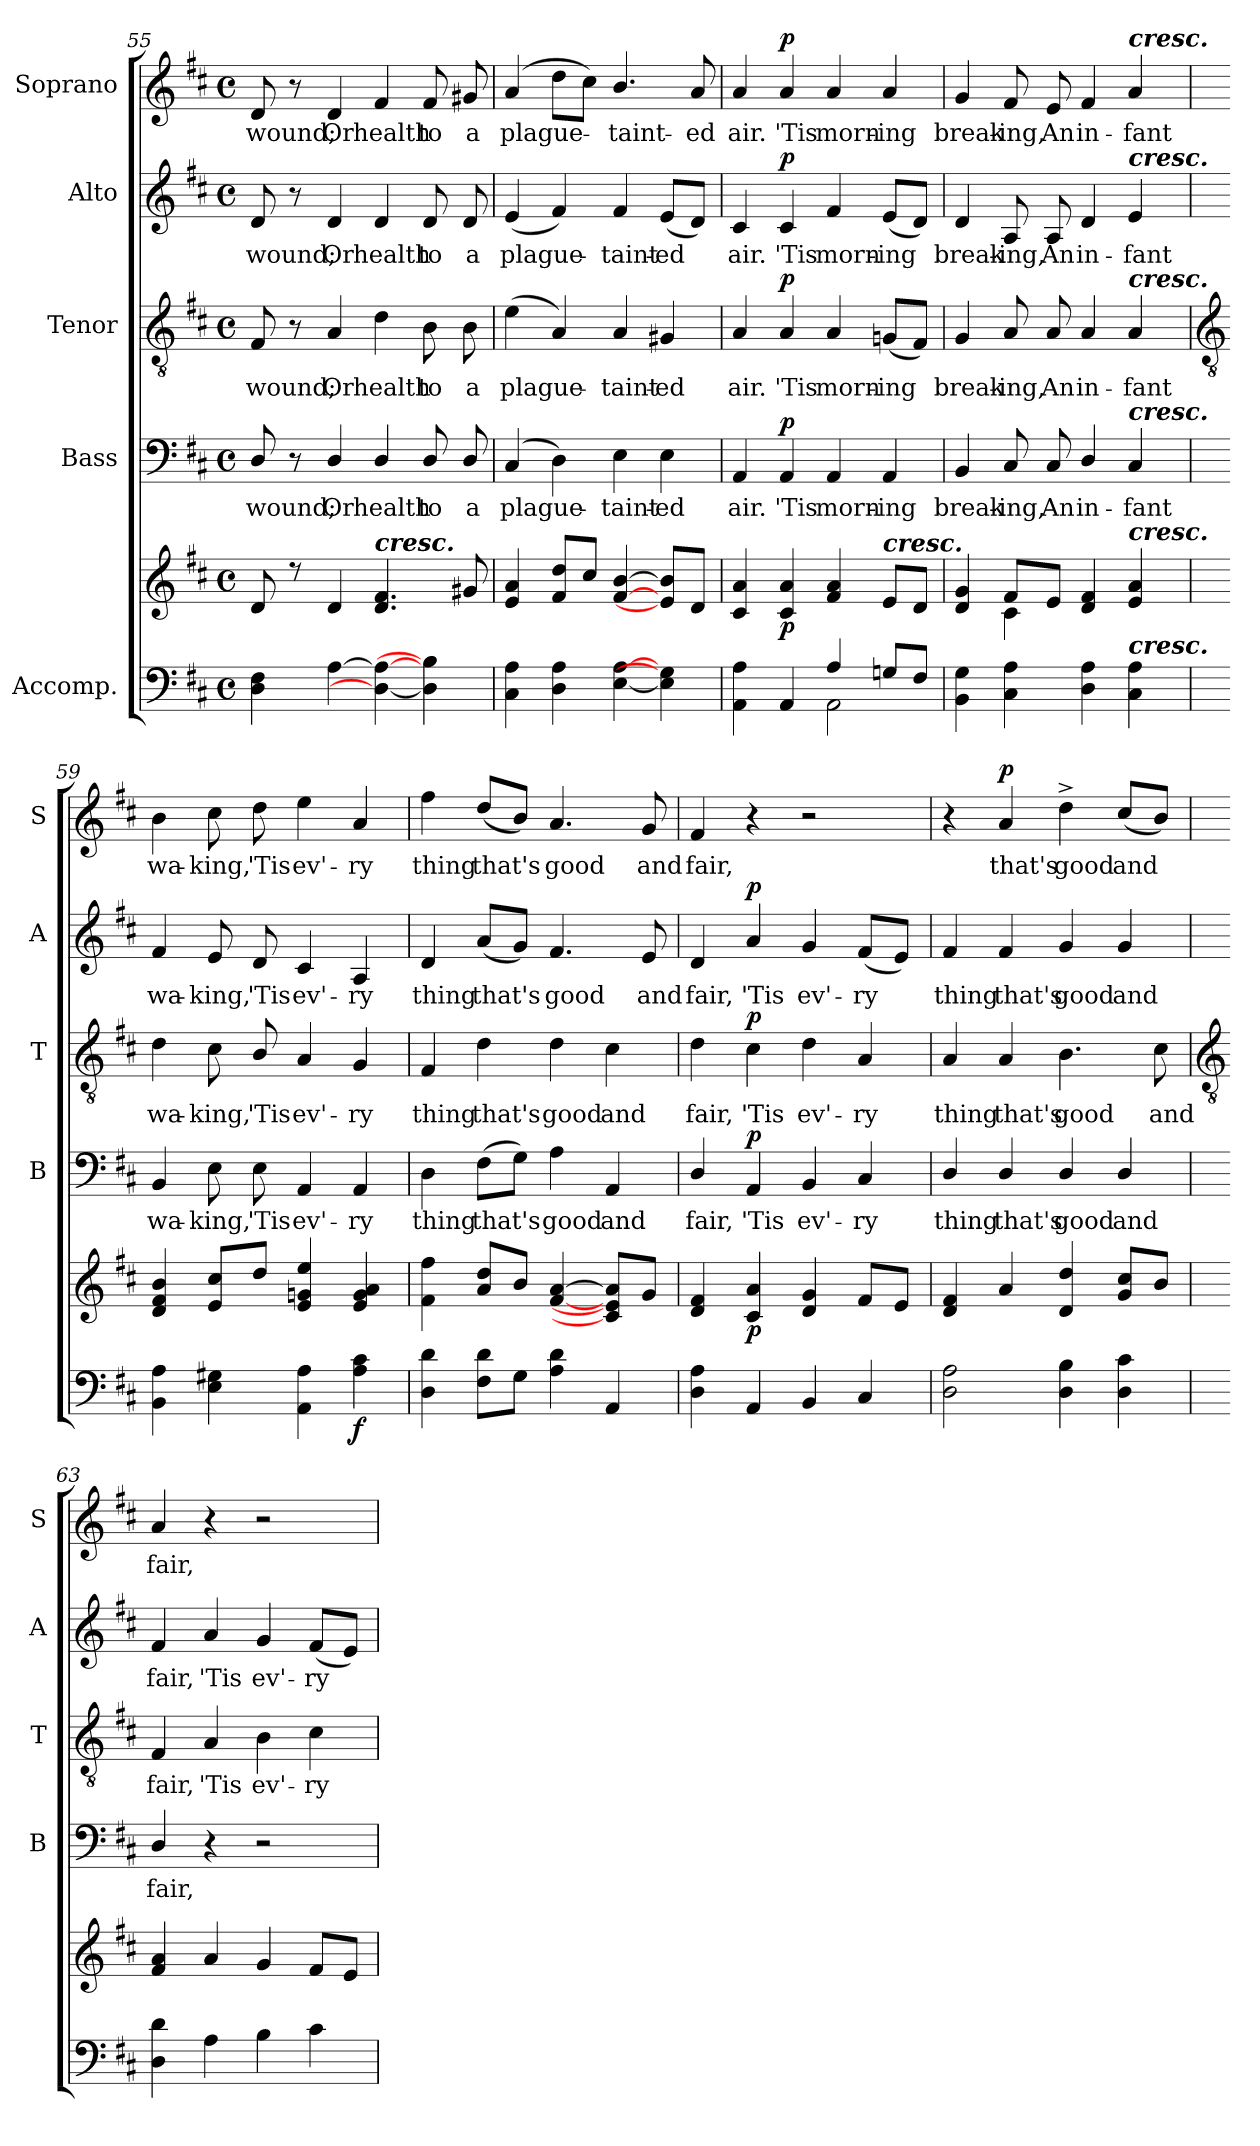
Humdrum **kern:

**kern	**kern	**dynam	**kern	**text	**dynam	**kern	**text	**dynam	**kern	**text	**dynam	**kern	**text	**dynam
*part5	*part5	*part5	*part4	*part4	*part4	*part3	*part3	*part3	*part2	*part2	*part2	*part1	*part1	*part1
*staff6	*staff5	*staff5/6	*staff4	*staff4	*staff4	*staff3	*staff3	*staff3	*staff2	*staff2	*staff2	*staff1	*staff1	*staff1
*I"Accomp.	*	*	*I"Bass	*	*	*I"Tenor	*	*	*I"Alto	*	*	*I"Soprano	*	*
*	*	*	*I'B	*	*	*I'T	*	*	*I'A	*	*	*I'S	*	*
!!LO:LB:g=z
*clefF4	*clefG2	*	*clefF4	*	*	*clefGv2	*	*	*clefG2	*	*	*clefG2	*	*
*k[f#c#]	*k[f#c#]	*	*k[f#c#]	*	*	*k[f#c#]	*	*	*k[f#c#]	*	*	*k[f#c#]	*	*
*D:	*D:	*	*D:	*	*	*D:	*	*	*D:	*	*	*D:	*	*
*M4/4	*M4/4	*	*M4/4	*	*	*M4/4	*	*	*M4/4	*	*	*M4/4	*	*
*met(c)	*met(c)	*	*met(c)	*	*	*met(c)	*	*	*met(c)	*	*	*met(c)	*	*
=55	=55	=55	=55	=55	=55	=55	=55	=55	=55	=55	=55	=55	=55	=55
*	*^	*	*	*	*	*	*	*	*	*	*	*	*	*
!	!	!	!	!	!LO:LY:b	!	!	!LO:LY:b	!	!	!LO:LY:b	!	!	!LO:LY:b	!
4D\ 4F#\	8d/	1ryy	.	8D/	wound;	.	8F#	wound;	.	8d	wound;	.	8d	wound;	.
.	8r	.	.	8r	.	.	8r	.	.	8r	.	.	8r	.	.
!	!	!	!	!	!LO:LY:b	!	!	!LO:LY:b	!	!	!LO:LY:b	!	!	!LO:LY:b	!
[4A	4d	.	.	4D/	Or	.	4A	Or	.	4d	Or	.	4d	Or	.
!	!LO:TX:a:Bi:t=cresc.	!	!	!	!	!	!	!	!	!	!	!	!	!	!
!	!	!	!	!	!LO:LY:b	!	!	!LO:LY:b	!	!	!LO:LY:b	!	!	!LO:LY:b	!
4D\_ 4A\_	4.d 4.f#	.	.	4D/	health	.	4d	health	.	4d	health	.	4f#	health	.
!	!	!	!	!	!LO:LY:b	!	!	!LO:LY:b	!	!	!LO:LY:b	!	!	!LO:LY:b	!
4D] 4B]	.	.	.	8D/	to	.	8B	to	.	8d	to	.	8f#	to	.
!	!	!	!	!	!LO:LY:b	!	!	!LO:LY:b	!	!	!LO:LY:b	!	!	!LO:LY:b	!
.	8g#X	.	.	8D/	a	.	8B	a	.	8d	a	.	8g#X	a	.
=56	=56	=56	=56	=56	=56	=56	=56	=56	=56	=56	=56	=56	=56	=56	=56
!	!	!	!	!	!LO:LY:b	!	!	!LO:LY:b	!	!	!LO:LY:b	!	!	!LO:LY:b	!
4C# 4A	4e 4a	1ryy	.	(<4C#	plague-	.	(<4e	plague-	.	(<4e	plague-	.	(>4a	plague-	.
4D 4A	8f# 8ddL	.	.	4D)	.	.	4A)	.	.	4f#)	.	.	8ddL	.	.
.	8cc#J	.	.	.	.	.	.	.	.	.	.	.	8cc#J)	.	.
!	!	!	!	!	!LO:LY:b	!	!	!LO:LY:b	!	!	!LO:LY:b	!	!	!LO:LY:b	!
[4E [4A	[4f#/ [4b/	.	.	4E	taint-	.	4A	taint-	.	4f#	taint-	.	4.b/	taint-	.
!	!	!	!	!	!LO:LY:b	!	!	!LO:LY:b	!	!	!LO:LY:b	!	!	!	!
4E] 4G#]	8e] 8b]L	.	.	4E	-ed	.	4G#X	-ed	.	(<8eL	-ed	.	.	.	.
!	!	!	!	!	!	!	!	!	!	!	!	!	!	!LO:LY:b	!
.	8dJ	.	.	.	.	.	.	.	.	8dJ)	.	.	8a	-ed	.
=57	=57	=57	=57	=57	=57	=57	=57	=57	=57	=57	=57	=57	=57	=57	=57
*^	*	*	*	*	*	*	*	*	*	*	*	*	*	*	*
!	!	!	!	!	!	!LO:LY:b	!	!	!LO:LY:b	!	!	!LO:LY:b	!	!	!LO:LY:b	!
2ryy	4AA 4A	4c# 4a	2ryy	.	4AA	air.	.	4A	air.	.	4c#	air.	.	4a	air.	.
!	!	!	!	!LO:DY:b	!	!LO:LY:b	!LO:DY:b	!	!LO:LY:b	!LO:DY:b	!	!LO:LY:b	!LO:DY:b	!	!LO:LY:b	!LO:DY:b
.	4AA	4c# 4a	.	p	4AA	'Tis	p	4A	'Tis	p	4c#	'Tis	p	4a	'Tis	p
!	!	!	!	!	!	!LO:LY:b	!	!	!LO:LY:b	!	!	!LO:LY:b	!	!	!LO:LY:b	!
4A/	2AA\	4f#/ 4a/	2ryy	.	4AA	morn-	.	4A	morn-	.	4f#	morn-	.	4a	morn-	.
!	!	!LO:TX:a:Bi:t=cresc.	!	!	!	!	!	!	!	!	!	!	!	!	!	!
!	!	!	!	!	!	!LO:LY:b	!	!	!LO:LY:b	!	!	!LO:LY:b	!	!	!LO:LY:b	!
8Gn/L	.	8eL	.	.	4AA	-ing	.	(<8GnL	-ing	.	(<8eL	-ing	.	4a	-ing	.
8F#/J	.	8dJ	.	.	.	.	.	8F#J)	.	.	8dJ)	.	.	.	.	.
*v	*v	*	*	*	*	*	*	*	*	*	*	*	*	*	*	*
=58	=58	=58	=58	=58	=58	=58	=58	=58	=58	=58	=58	=58	=58	=58	=58
!	!	!	!	!	!LO:LY:b	!	!	!LO:LY:b	!	!	!LO:LY:b	!	!	!LO:LY:b	!
4BB 4G	4d 4g	4ryy	.	4BB	break-	.	4G	break-	.	4d	break-	.	4g	break-	.
!	!	!	!	!	!LO:LY:b	!	!	!LO:LY:b	!	!	!LO:LY:b	!	!	!LO:LY:b	!
4C# 4A	8f#L	4c#\	.	8C#	-ing,	.	8A	-ing,	.	8A	-ing,	.	8f#	-ing,	.
!	!	!	!	!	!LO:LY:b	!	!	!LO:LY:b	!	!	!LO:LY:b	!	!	!LO:LY:b	!
.	8eJ	.	.	8C#	An	.	8A	An	.	8A	An	.	8e	An	.
!	!	!	!	!	!LO:LY:b	!	!	!LO:LY:b	!	!	!LO:LY:b	!	!	!LO:LY:b	!
4D\ 4A\	4d 4f#	2ryy	.	4D/	in-	.	4A	in-	.	4d	in-	.	4f#	in-	.
!	!	!	!	!	!	!	!	!	!	!	!	!	!LO:TX:a:Bi:t=cresc.	!	!
!	!	!	!	!	!	!	!	!	!	!LO:TX:a:Bi:t=cresc.	!	!	!	!	!
!	!	!	!	!	!	!	!LO:TX:a:Bi:t=cresc.	!	!	!	!	!	!	!	!
!	!	!	!	!LO:TX:a:Bi:t=cresc.	!	!	!	!	!	!	!	!	!	!	!
!	!LO:TX:a:Bi:t=cresc.	!	!	!	!	!	!	!	!	!	!	!	!	!	!
!LO:TX:a:Bi:t=cresc.	!	!	!	!	!	!	!	!	!	!	!	!	!	!	!
!	!	!	!	!	!LO:LY:b	!	!	!LO:LY:b	!	!	!LO:LY:b	!	!	!LO:LY:b	!
4C# 4A	4e 4a	.	.	4C#	-fant	.	4A	-fant	.	4e	-fant	.	4a	-fant	.
*	*v	*v	*	*	*	*	*	*	*	*	*	*	*	*	*
!!LO:LB:g=z
=59	=59	=59	=59	=59	=59	=59	=59	=59	=59	=59	=59	=59	=59	=59
*	*	*	*	*	*	*clefGv2	*	*	*	*	*	*	*	*
!	!	!	!	!LO:LY:b	!	!	!LO:LY:b	!	!	!LO:LY:b	!	!	!LO:LY:b	!
4BB 4A	4d 4f# 4b	.	4BB	wa-	.	4d	wa-	.	4f#	wa-	.	4b	wa-	.
!	!	!	!	!LO:LY:b	!	!	!LO:LY:b	!	!	!LO:LY:b	!	!	!LO:LY:b	!
4E 4G#X	8e 8cc#L	.	8E	-king,	.	8c#	-king,	.	8e	-king,	.	8cc#	-king,	.
!	!	!	!	!LO:LY:b	!	!	!LO:LY:b	!	!	!LO:LY:b	!	!	!LO:LY:b	!
.	8ddJ	.	8E	'Tis	.	8B/	'Tis	.	8d	'Tis	.	8dd	'Tis	.
!	!	!	!	!LO:LY:b	!	!	!LO:LY:b	!	!	!LO:LY:b	!	!	!LO:LY:b	!
4AA 4A	4e 4gn 4ee	.	4AA	ev'-	.	4A	ev'-	.	4c#	ev'-	.	4ee	ev'-	.
!	!	!LO:DY:b=2	!	!LO:LY:b	!	!	!LO:LY:b	!	!	!LO:LY:b	!	!	!LO:LY:b	!
4A 4c#	4e 4g 4a	f	4AA	-ry	.	4G	-ry	.	4A	-ry	.	4a	-ry	.
=60	=60	=60	=60	=60	=60	=60	=60	=60	=60	=60	=60	=60	=60	=60
!	!	!	!	!LO:LY:b	!	!	!LO:LY:b	!	!	!LO:LY:b	!	!	!LO:LY:b	!
4D 4d	4f# 4ff#	.	4D	thing	.	4F#	thing	.	4d	thing	.	4ff#	thing	.
!	!	!	!	!LO:LY:b	!	!	!LO:LY:b	!	!	!LO:LY:b	!	!	!LO:LY:b	!
8F# 8dL	8a 8ddL	.	(>8F#L	that's	.	4d	that's	.	(<8aL	that's	.	(>8ddL	that's	.
8GJ	8b/J	.	8GJ)	.	.	.	.	.	8gJ)	.	.	8b/J)	.	.
!	!	!	!	!LO:LY:b	!	!	!LO:LY:b	!	!	!LO:LY:b	!	!	!LO:LY:b	!
4A 4d	[4f# [4a	.	4A	good	.	4d	good	.	4.f#	good	.	4.a	good	.
!	!	!	!	!LO:LY:b	!	!	!LO:LY:b	!	!	!	!	!	!	!
4AA	8c#] 8e] 8a]L	.	4AA	and	.	4c#	and	.	.	.	.	.	.	.
!	!	!	!	!	!	!	!	!	!	!LO:LY:b	!	!	!LO:LY:b	!
.	8gJ	.	.	.	.	.	.	.	8e	and	.	8g	and	.
=61	=61	=61	=61	=61	=61	=61	=61	=61	=61	=61	=61	=61	=61	=61
!	!	!	!	!LO:LY:b	!	!	!LO:LY:b	!	!	!LO:LY:b	!	!	!LO:LY:b	!
4D 4A	4d 4f#	.	4D/	fair,	.	4d	fair,	.	4d	fair,	.	4f#	fair,	.
!	!	!LO:DY:b	!	!LO:LY:b	!LO:DY:b	!	!LO:LY:b	!LO:DY:b	!	!LO:LY:b	!LO:DY:b	!	!	!
4AA	4c# 4a	p	4AA	'Tis	p	4c#	'Tis	p	4a	'Tis	p	4r	.	.
!	!	!	!	!LO:LY:b	!	!	!LO:LY:b	!	!	!LO:LY:b	!	!	!	!
4BB	4d 4g	.	4BB	ev'-	.	4d	ev'-	.	4g	ev'-	.	2r	.	.
!	!	!	!	!LO:LY:b	!	!	!LO:LY:b	!	!	!LO:LY:b	!	!	!	!
4C#	8f#L	.	4C#	-ry	.	4A	-ry	.	(<8f#L	-ry	.	.	.	.
.	8eJ	.	.	.	.	.	.	.	8eJ)	.	.	.	.	.
=62	=62	=62	=62	=62	=62	=62	=62	=62	=62	=62	=62	=62	=62	=62
!	!	!	!	!LO:LY:b	!	!	!LO:LY:b	!	!	!LO:LY:b	!	!	!	!
2D 2A	4d 4f#	.	4D/	thing	.	4A	thing	.	4f#	thing	.	4r	.	.
!	!	!	!	!LO:LY:b	!	!	!LO:LY:b	!	!	!LO:LY:b	!	!	!LO:LY:b	!LO:DY:b
.	4a	.	4D/	that's	.	4A	that's	.	4f#	that's	.	4a	that's	p
!	!	!	!	!LO:LY:b	!	!	!LO:LY:b	!	!	!LO:LY:b	!	!	!LO:LY:b	!
4D 4B	4d/ 4dd/	.	4D/	good	.	4.B	good	.	4g	good	.	4dd^	good	.
!	!	!	!	!LO:LY:b	!	!	!	!	!	!LO:LY:b	!	!	!LO:LY:b	!
4D 4c#	8g/ 8cc#/L	.	4D/	and	.	.	.	.	4g	and	.	(>8cc#L	and	.
!	!	!	!	!	!	!	!LO:LY:b	!	!	!	!	!	!	!
.	8b/J	.	.	.	.	8c#	and	.	.	.	.	8b/J)	.	.
!!LO:LB:g=z
=63	=63	=63	=63	=63	=63	=63	=63	=63	=63	=63	=63	=63	=63	=63
*	*	*	*	*	*	*clefGv2	*	*	*	*	*	*	*	*
*	*^	*	*	*	*	*	*	*	*	*	*	*	*	*
!	!	!	!	!	!LO:LY:b	!	!	!LO:LY:b	!	!	!LO:LY:b	!	!	!LO:LY:b	!
4D\ 4d\	4f# 4a	1ryy	.	4D/	fair,	.	4F#	fair,	.	4f#	fair,	.	4a	fair,	.
!	!	!	!	!	!	!	!	!LO:LY:b	!	!	!LO:LY:b	!	!	!	!
4A	4a	.	.	4r	.	.	4A	'Tis	.	4a	'Tis	.	4r	.	.
!	!	!	!	!	!	!	!	!LO:LY:b	!	!	!LO:LY:b	!	!	!	!
4B	4g	.	.	2r	.	.	4B	ev'-	.	4g	ev'-	.	2r	.	.
!	!	!	!	!	!	!	!	!LO:LY:b	!	!	!LO:LY:b	!	!	!	!
4c#	8f#L	.	.	.	.	.	4c#	-ry	.	(<8f#L	-ry	.	.	.	.
.	8eJ	.	.	.	.	.	.	.	.	8eJ)	.	.	.	.	.
*	*v	*v	*	*	*	*	*	*	*	*	*	*	*	*	*
=	=	=	=	=	=	=	=	=	=	=	=	=	=	=
*-	*-	*-	*-	*-	*-	*-	*-	*-	*-	*-	*-	*-	*-	*-
